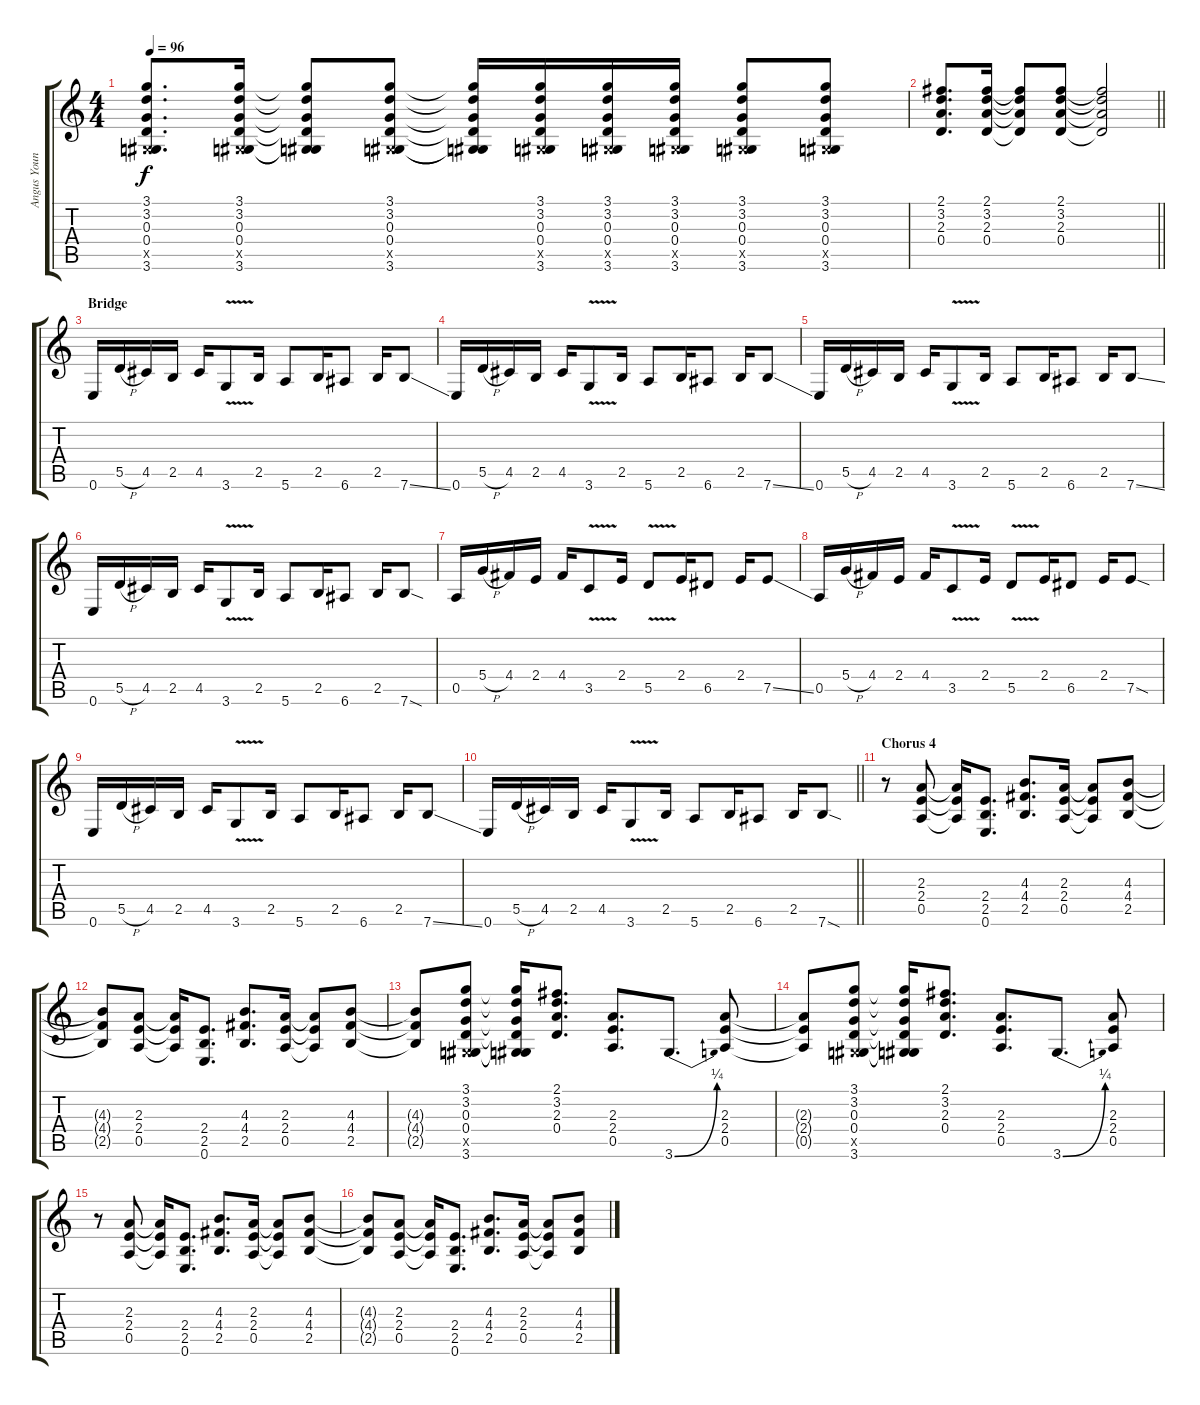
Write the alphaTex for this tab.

\track ("Angus Young" "Angus Youn") {instrument distortionguitar}
\staff {score tabs}
\tuning (E4 B3 G3 D3 A2 E2) {hide}
\ts (4 4)
\tempo 96
\clef g2
\ks c
(3.1 3.2 0.3 0.4 -1.5{x} 3.6).8{d dy f} (3.1 3.2 0.3 0.4 -1.5{x} 3.6).16 (3.1{t} 3.2{t} 0.3{t} 0.4{t} -1.5{t} 3.6{t}).8 (3.1 3.2 0.3 0.4 -1.5{x} 3.6).8 (3.1{t} 3.2{t} 0.3{t} 0.4{t} -1.5{t} 3.6{t}).16 (3.1 3.2 0.3 0.4 -1.5{x} 3.6).16 (3.1 3.2 0.3 0.4 -1.5{x} 3.6).16 (3.1 3.2 0.3 0.4 -1.5{x} 3.6).16 (3.1 3.2 0.3 0.4 -1.5{x} 3.6).8 (3.1 3.2 0.3 0.4 -1.5{x} 3.6).8 |
\barLineRight lightlight
(2.1 3.2 2.3 0.4).8{d} (2.1 3.2 2.3 0.4).16 (2.1{t} 3.2{t} 2.3{t} 0.4{t}).8 (2.1 3.2 2.3 0.4).8 (2.1{t} 3.2{t} 2.3{t} 0.4{t}).2 |
\section ("" "Bridge")
0.6.16 5.5{h}.16 4.5.16 2.5.16 4.5.16 3.6{v}.8 2.5.16 5.6.8 2.5.16 6.6.8 2.5.16 7.6{ss}.8 |
0.6.16 5.5{h}.16 4.5.16 2.5.16 4.5.16 3.6{v}.8 2.5.16 5.6.8 2.5.16 6.6.8 2.5.16 7.6{ss}.8 |
0.6.16 5.5{h}.16 4.5.16 2.5.16 4.5.16 3.6{v}.8 2.5.16 5.6.8 2.5.16 6.6.8 2.5.16 7.6{ss}.8 |
0.6.16 5.5{h}.16 4.5.16 2.5.16 4.5.16 3.6{v}.8 2.5.16 5.6.8 2.5.16 6.6.8 2.5.16 7.6{sod}.8 |
0.5.16 5.4{h}.16 4.4.16 2.4.16 4.4.16 3.5{v}.8 2.4.16 5.5{v}.8 2.4.16 6.5.8 2.4.16 7.5{ss}.8 |
0.5.16 5.4{h}.16 4.4.16 2.4.16 4.4.16 3.5{v}.8 2.4.16 5.5{v}.8 2.4.16 6.5.8 2.4.16 7.5{sod}.8 |
0.6.16 5.5{h}.16 4.5.16 2.5.16 4.5.16 3.6{v}.8 2.5.16 5.6.8 2.5.16 6.6.8 2.5.16 7.6{ss}.8 |
\barLineRight lightlight
0.6.16 5.5{h}.16 4.5.16 2.5.16 4.5.16 3.6{v}.8 2.5.16 5.6.8 2.5.16 6.6.8 2.5.16 7.6{sod}.8 |
\section ("" "Chorus 4")
r.8 (2.3 2.4 0.5).8 (2.3{t} 2.4{t} 0.5{t}).16 (2.4 2.5 0.6).8{d} (4.3 4.4 2.5).8{d} (2.3 2.4 0.5).16 (2.3{t} 2.4{t} 0.5{t}).8 (4.3 4.4 2.5).8 |
(4.3{t} 4.4{t} 2.5{t}).8 (2.3 2.4 0.5).8 (2.3{t} 2.4{t} 0.5{t}).16 (2.4 2.5 0.6).8{d} (4.3 4.4 2.5).8{d} (2.3 2.4 0.5).16 (2.3{t} 2.4{t} 0.5{t}).8 (4.3 4.4 2.5).8 |
(4.3{t} 4.4{t} 2.5{t}).8 (3.1 3.2 0.3 0.4 -1.5{x} 3.6).8 (3.1{t} 3.2{t} 0.3{t} 0.4{t} -1.5{t} 3.6{t}).16 (2.1 3.2 2.3 0.4).8{d} (2.3 2.4 0.5).8{d} 3.6{be (bend 0 0 60 1)}.8{d} (2.3 2.4 0.5).8 |
(2.3{t} 2.4{t} 0.5{t}).8 (3.1 3.2 0.3 0.4 -1.5{x} 3.6).8 (3.1{t} 3.2{t} 0.3{t} 0.4{t} -1.5{t} 3.6{t}).16 (2.1 3.2 2.3 0.4).8{d} (2.3 2.4 0.5).8{d} 3.6{be (bend 0 0 60 1)}.8{d} (2.3 2.4 0.5).8 |
r.8 (2.3 2.4 0.5).8 (2.3{t} 2.4{t} 0.5{t}).16 (2.4 2.5 0.6).8{d} (4.3 4.4 2.5).8{d} (2.3 2.4 0.5).16 (2.3{t} 2.4{t} 0.5{t}).8 (4.3 4.4 2.5).8 |
(4.3{t} 4.4{t} 2.5{t}).8 (2.3 2.4 0.5).8 (2.3{t} 2.4{t} 0.5{t}).16 (2.4 2.5 0.6).8{d} (4.3 4.4 2.5).8{d} (2.3 2.4 0.5).16 (2.3{t} 2.4{t} 0.5{t}).8 (4.3 4.4 2.5).8
